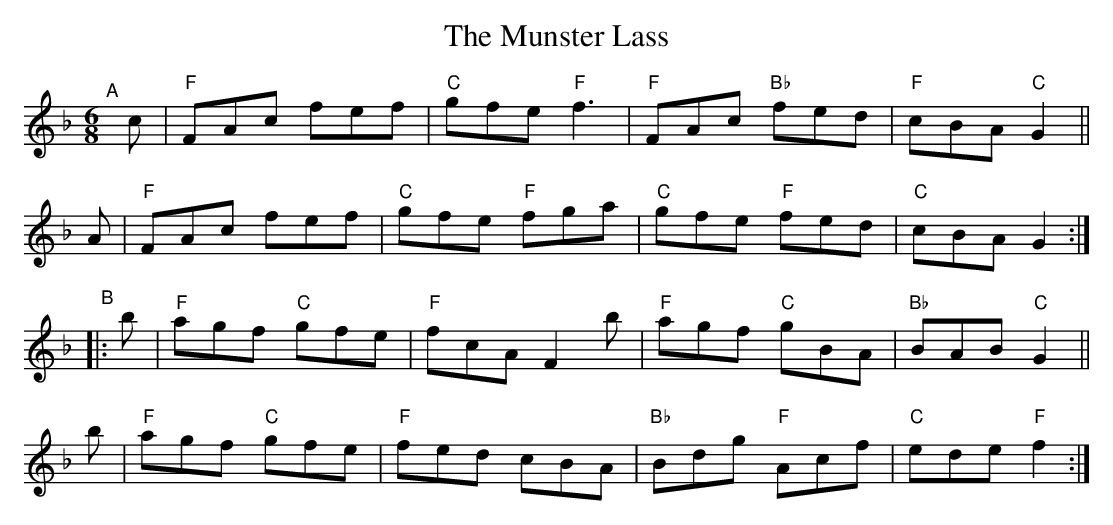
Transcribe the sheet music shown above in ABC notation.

X:1
T: Munster Lass, The
M: 6/8
K: F
"^A"[|]\
c | "F"FAc fef | "C"gfe "F"f3 | "F"FAc "Bb"fed | "F"cBA "C"G2 ||
A | "F"FAc fef | "C"gfe "F"fga | "C"gfe "F"fed | "C"cBA G2 :|
"^B"|:\
b | "F"agf "C"gfe | "F"fcA F2b | "F"agf "C"gBA | "Bb"BAB "C"G2 ||
b | "F"agf "C"gfe | "F"fed cBA | "Bb"Bdg "F"Acf | "C"ede "F"f2 :|
